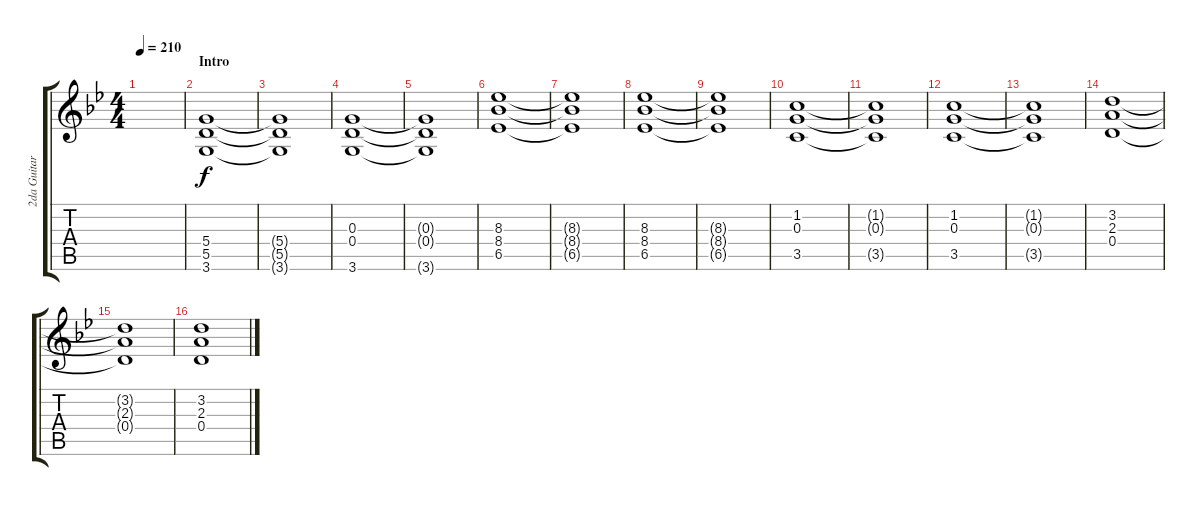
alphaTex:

\track ("2da Guitarra" "2da Guitar") {instrument overdrivenguitar}
\staff {score tabs}
\tuning (E4 B3 G3 D3 A2 E2) {hide}
\ts (4 4)
\tempo 210
\clef g2
\ks gminor
|
\section ("" "Intro")
(5.4 5.5 3.6).1 |
(5.4{t} 5.5{t} 3.6{t}).1 |
(0.3 0.4 3.6).1 |
(0.3{t} 0.4{t} 3.6{t}).1 |
(8.3 8.4 6.5).1 |
(8.3{t} 8.4{t} 6.5{t}).1 |
(8.3 8.4 6.5).1 |
(8.3{t} 8.4{t} 6.5{t}).1 |
(1.2 0.3 3.5).1 |
(1.2{t} 0.3{t} 3.5{t}).1 |
(1.2 0.3 3.5).1 |
(1.2{t} 0.3{t} 3.5{t}).1 |
(3.2 2.3 0.4).1 |
(3.2{t} 2.3{t} 0.4{t}).1 |
(3.2 2.3 0.4).1
